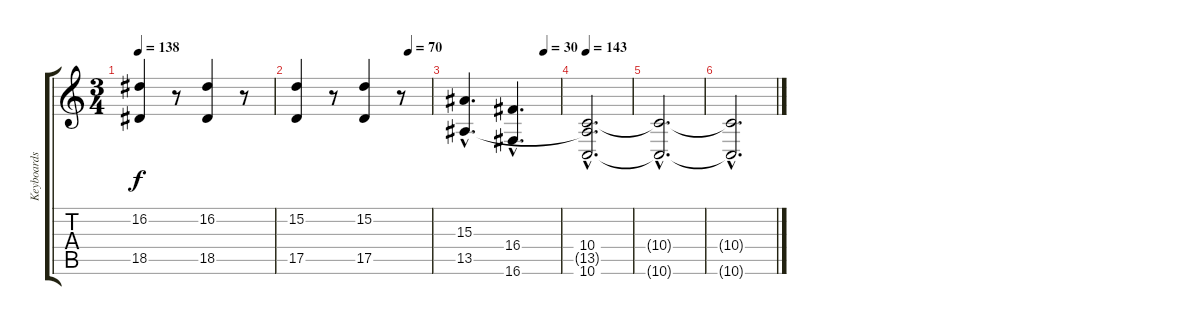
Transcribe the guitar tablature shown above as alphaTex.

\track ("Keyboards" "Keyboards") {instrument stringensemble1}
\staff {score tabs}
\tuning (E4 B3 G3 D3 A2 D2) {hide}
\ts (3 4)
\tempo 138
\clef g2
\ks c
(16.2 18.5).4{dy f} r.8 (16.2 18.5).4 r.8 |
\tempo (70 0.8333333333333334)
(15.2 17.5).4 r.8 (15.2 17.5).4 r.8 |
\tempo (30 0.8333333333333334)
(15.3{hac} 13.5{hac}).4{d} (16.4{hac} 16.6{hac}).4{d} |
\tempo 143
(10.4{hac} 13.5{hac t} 10.6{hac}).2{d} |
(10.4{hac t} 10.6{hac t}).2{d} |
(10.4{hac t} 10.6{hac t}).2{d}
